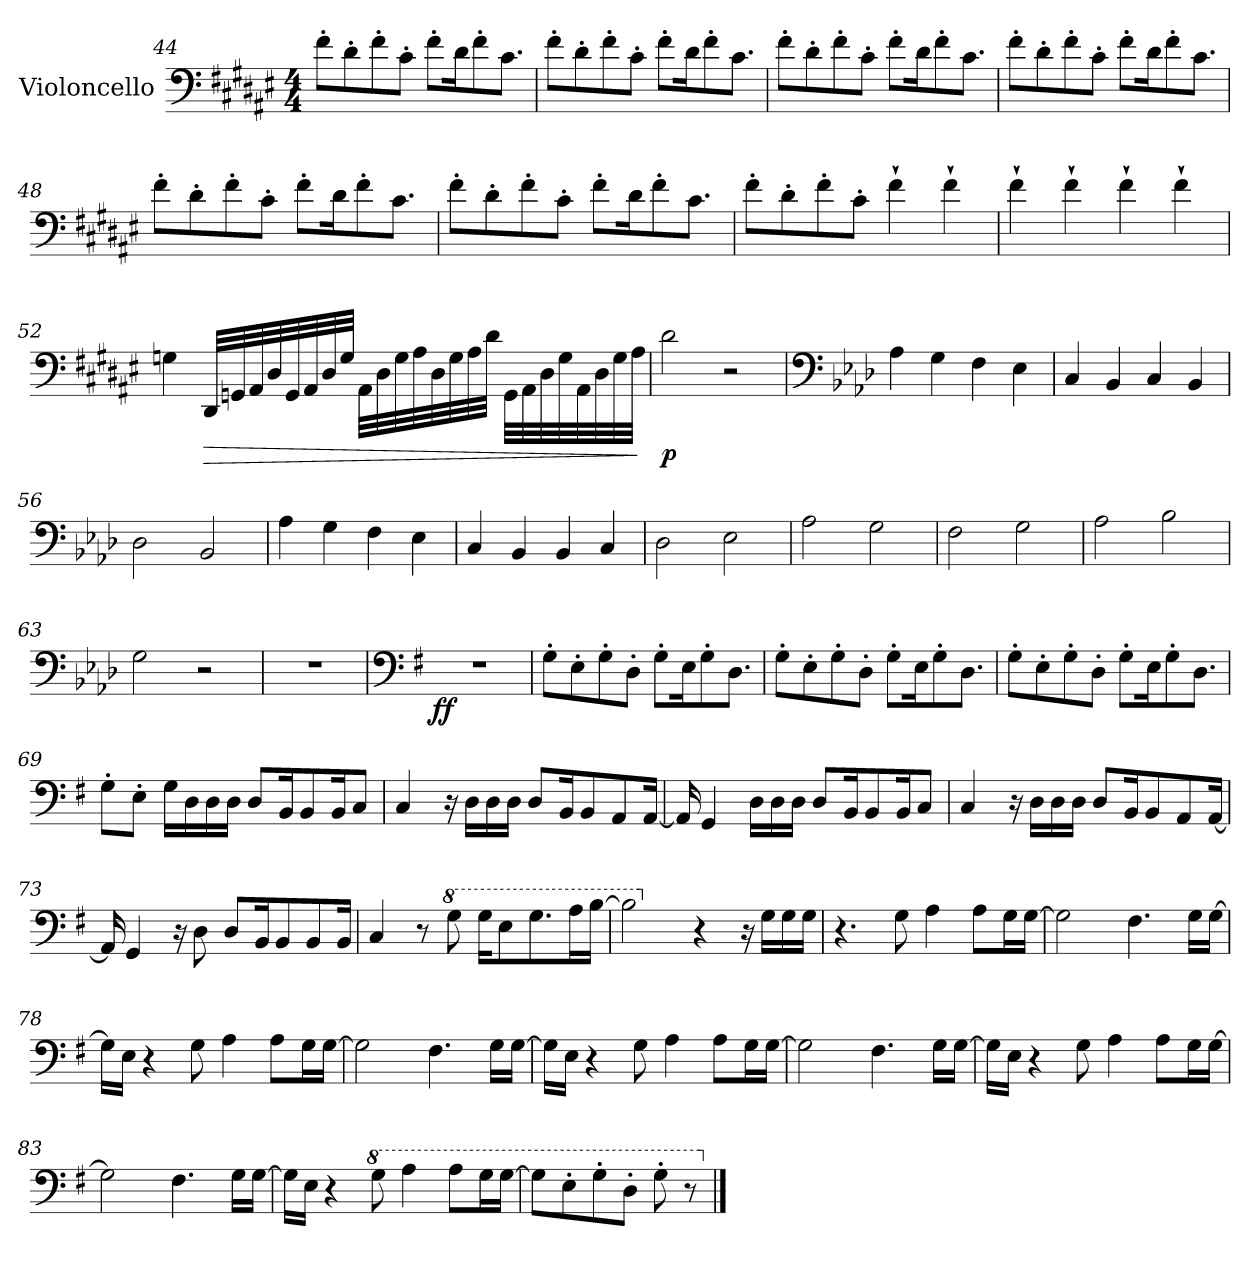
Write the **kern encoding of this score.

**kern	**dynam
*part1	*part1
*staff1	*staff1
*I"Violoncello	*
*I'Vc.	*
*clefF4	*
*k[f#c#g#d#a#e#]	*
*M4/4	*
=44	=44
8f#'\L	.
8d#'\	.
8f#'\	.
8c#'\J	.
8f#'\L	.
16d#\K	.
8f#'\	.
8.c#\J	.
=45	=45
8f#'\L	.
8d#'\	.
8f#'\	.
8c#'\J	.
8f#'\L	.
16d#\K	.
8f#'\	.
8.c#\J	.
!!LO:PB:g=z
=46	=46
8f#'\L	.
8d#'\	.
8f#'\	.
8c#'\J	.
8f#'\L	.
16d#\K	.
8f#'\	.
8.c#\J	.
=47	=47
8f#'\L	.
8d#'\	.
8f#'\	.
8c#'\J	.
8f#'\L	.
16d#\K	.
8f#'\	.
8.c#\J	.
=48	=48
8f#'\L	.
8d#'\	.
8f#'\	.
8c#'\J	.
8f#'\L	.
16d#\K	.
8f#'\	.
8.c#\J	.
!!LO:LB:g=z
=49	=49
8f#'\L	.
8d#'\	.
8f#'\	.
8c#'\J	.
8f#'\L	.
16d#\K	.
8f#'\	.
8.c#\J	.
=50	=50
8f#'\L	.
8d#'\	.
8f#'\	.
8c#'\J	.
4f#`\	.
4f#`\	.
=51	=51
4f#`\	.
4f#`\	.
4f#`\	.
4f#`\	.
!!LO:LB:g=z
=52	=52
4Gn\	.
!	!LO:HP:b
32DD#/LLL	>
32GGn/	.
32AA#/	.
32D#/	.
32GG/	.
32AA#/	.
32D#/	.
32G/JJJ	.
32AA#\LLL	.
32D#\	.
32G\	.
32A#\	.
32D#\	.
32G\	.
32A#\	.
32d#\JJJ	.
32GG\LLL	.
32AA#\	.
32D#\	.
32G\	.
32AA#\	.
32D#\	.
32G\	.
32A#\JJJ	.
.	]
=53	=53
!	!LO:DY:b
2d#\	p
2r	.
=54	=54
*clefF4	*
*k[b-e-a-d-]	*
4A-:\	.
4G:\	.
4F:\	.
4E-:\	.
!!LO:LB:g=z
=55	=55
4C:/	.
4BB-:/	.
4C:/	.
4BB-:/	.
=56	=56
2D-:\	.
2BB-:/	.
=57	=57
4A-:\	.
4G:\	.
4F:\	.
4E-:\	.
=58	=58
4C:/	.
4BB-:/	.
4BB-:/	.
4C:/	.
=59	=59
2D-:\	.
2E-:\	.
=60	=60
2A-:\	.
2G:\	.
=61	=61
2F:\	.
2G:\	.
=62	=62
2A-\	.
2B-\	.
!!LO:LB:g=z
=63	=63
2G\	.
2r	.
=64	=64
1r	.
=65	=65
*clefF4	*
*k[f#]	*
!	!LO:DY:b
1r	ff
=66	=66
8G'\L	.
8E'\	.
8G'\	.
8D'\J	.
8G'\L	.
16E\K	.
8G'\	.
8.D\J	.
=67	=67
8G'\L	.
8E'\	.
8G'\	.
8D'\J	.
8G'\L	.
16E\K	.
8G'\	.
8.D\J	.
=68	=68
8G'\L	.
8E'\	.
8G'\	.
8D'\J	.
8G'\L	.
16E\K	.
8G'\	.
8.D\J	.
=69	=69
8G'\L	.
8E'\J	.
16G\LL	.
16D\	.
16D\	.
16D\JJ	.
8D/L	.
16BB/K	.
8BB/	.
16BB/K	.
8C/J	.
!!LO:LB:g=z
=70	=70
4C/	.
16r	.
16D\LL	.
16D\	.
16D\JJ	.
8D/L	.
16BB/K	.
8BB/	.
8AA/	.
[16AA/Jk	.
=71	=71
16AA/]	.
4GG/	.
16D\LL	.
16D\	.
16D\JJ	.
8D/L	.
16BB/K	.
8BB/	.
16BB/K	.
8C/J	.
=72	=72
4C/	.
16r	.
16D\LL	.
16D\	.
16D\JJ	.
8D/L	.
16BB/K	.
8BB/	.
8AA/	.
[16AA/Jk	.
=73	=73
16AA/]	.
4GG/	.
16r	.
8D\	.
8D/L	.
16BB/K	.
8BB/	.
8BB/	.
16BB/Jk	.
=74	=74
4C/	.
8r	.
*8va	*
8g\	.
16g\KL	.
8e\	.
8.g\	.
16a\L	.
[16b\JJ	.
!!LO:LB:g=z
=75	=75
2b\]	.
*X8va	*
4r	.
16r	.
16G\LL	.
16G\	.
16G\JJ	.
=76	=76
4.r	.
8G\	.
4A\	.
8A\L	.
16G\L	.
[16G\JJ	.
=77	=77
2G\]	.
4.F#\	.
16G\LL	.
[16G\JJ	.
=78	=78
16G\LL]	.
16E\JJ	.
4r	.
8G\	.
4A\	.
8A\L	.
16G\L	.
[16G\JJ	.
=79	=79
2G\]	.
4.F#\	.
16G\LL	.
[16G\JJ	.
=80	=80
16G\LL]	.
16E\JJ	.
4r	.
8G\	.
4A\	.
8A\L	.
16G\L	.
[16G\JJ	.
=81	=81
2G\]	.
4.F#\	.
16G\LL	.
[16G\JJ	.
!!LO:LB:g=z
=82	=82
16G\LL]	.
16E\JJ	.
4r	.
8G\	.
4A\	.
8A\L	.
16G\L	.
[16G\JJ	.
=83	=83
2G\]	.
4.F#\	.
16G\LL	.
[16G\JJ	.
=84	=84
16G\LL]	.
16E\JJ	.
4r	.
*8va	*
8g\	.
4a\	.
8a\L	.
16g\L	.
[16g\JJ	.
=85	=85
8g\L]	.
8e'\	.
8g'\	.
8d'\J	.
8g'\	.
8r	.
*X8va	*
==	==
*-	*-
